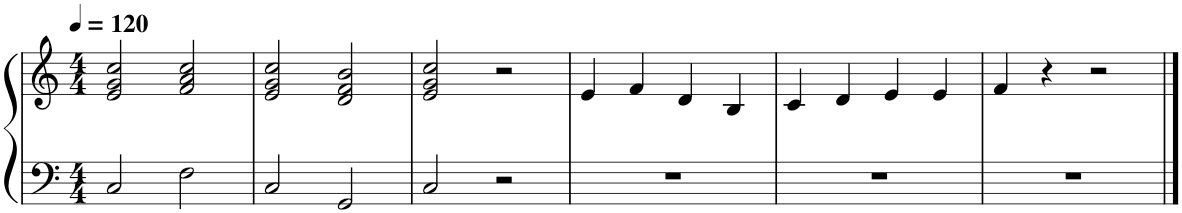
**kern	**kern
*part1	*part1
*staff2	*staff1
*I"Piano	*
*I'Pno.	*
*clefF4	*clefG2
*k[]	*k[]
*M4/4	*M4/4
*MM120	*MM120
=1	=1
2C/	2e/ 2g/ 2cc/
2F\	2f/ 2a/ 2cc/
=2	=2
2C/	2e/ 2g/ 2cc/
2GG/	2d/ 2f/ 2b/
=3	=3
2C/	2e/ 2g/ 2cc/
2r	2r
=4	=4
1r	4e/
.	4f/
.	4d/
.	4B/
=5	=5
1r	4c/
.	4d/
.	4e/
.	4e/
=6	=6
1r	4f/
.	4r
.	2r
==	==
*-	*-
